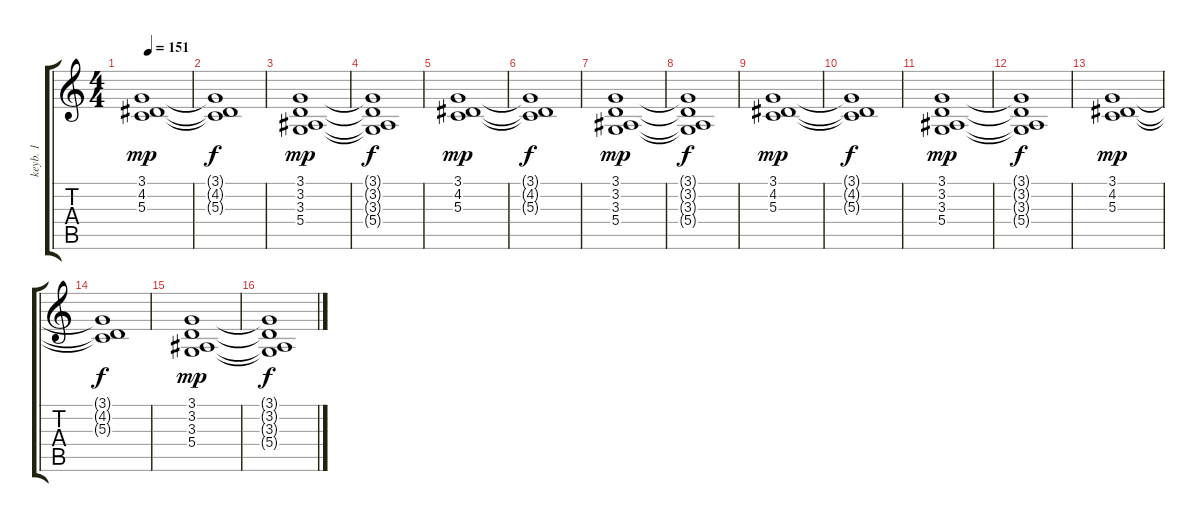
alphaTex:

\track ("keyb. 1" "keyb. 1") {instrument stringensemble1}
\staff {score tabs}
\tuning (E4 B3 G3 D3 A2 E2) {hide}
\ts (4 4)
\tempo 151
\clef g2
\ks c
(3.1 4.2 5.3).1{dy mp} |
(3.1{t} 4.2{t} 5.3{t}).1{dy f} |
(3.1 3.2 3.3 5.4).1{dy mp} |
(3.1{t} 3.2{t} 3.3{t} 5.4{t}).1{dy f} |
(3.1 4.2 5.3).1{dy mp} |
(3.1{t} 4.2{t} 5.3{t}).1{dy f} |
(3.1 3.2 3.3 5.4).1{dy mp} |
(3.1{t} 3.2{t} 3.3{t} 5.4{t}).1{dy f} |
(3.1 4.2 5.3).1{dy mp} |
(3.1{t} 4.2{t} 5.3{t}).1{dy f} |
(3.1 3.2 3.3 5.4).1{dy mp} |
(3.1{t} 3.2{t} 3.3{t} 5.4{t}).1{dy f} |
(3.1 4.2 5.3).1{dy mp} |
(3.1{t} 4.2{t} 5.3{t}).1{dy f} |
(3.1 3.2 3.3 5.4).1{dy mp} |
(3.1{t} 3.2{t} 3.3{t} 5.4{t}).1{dy f}
